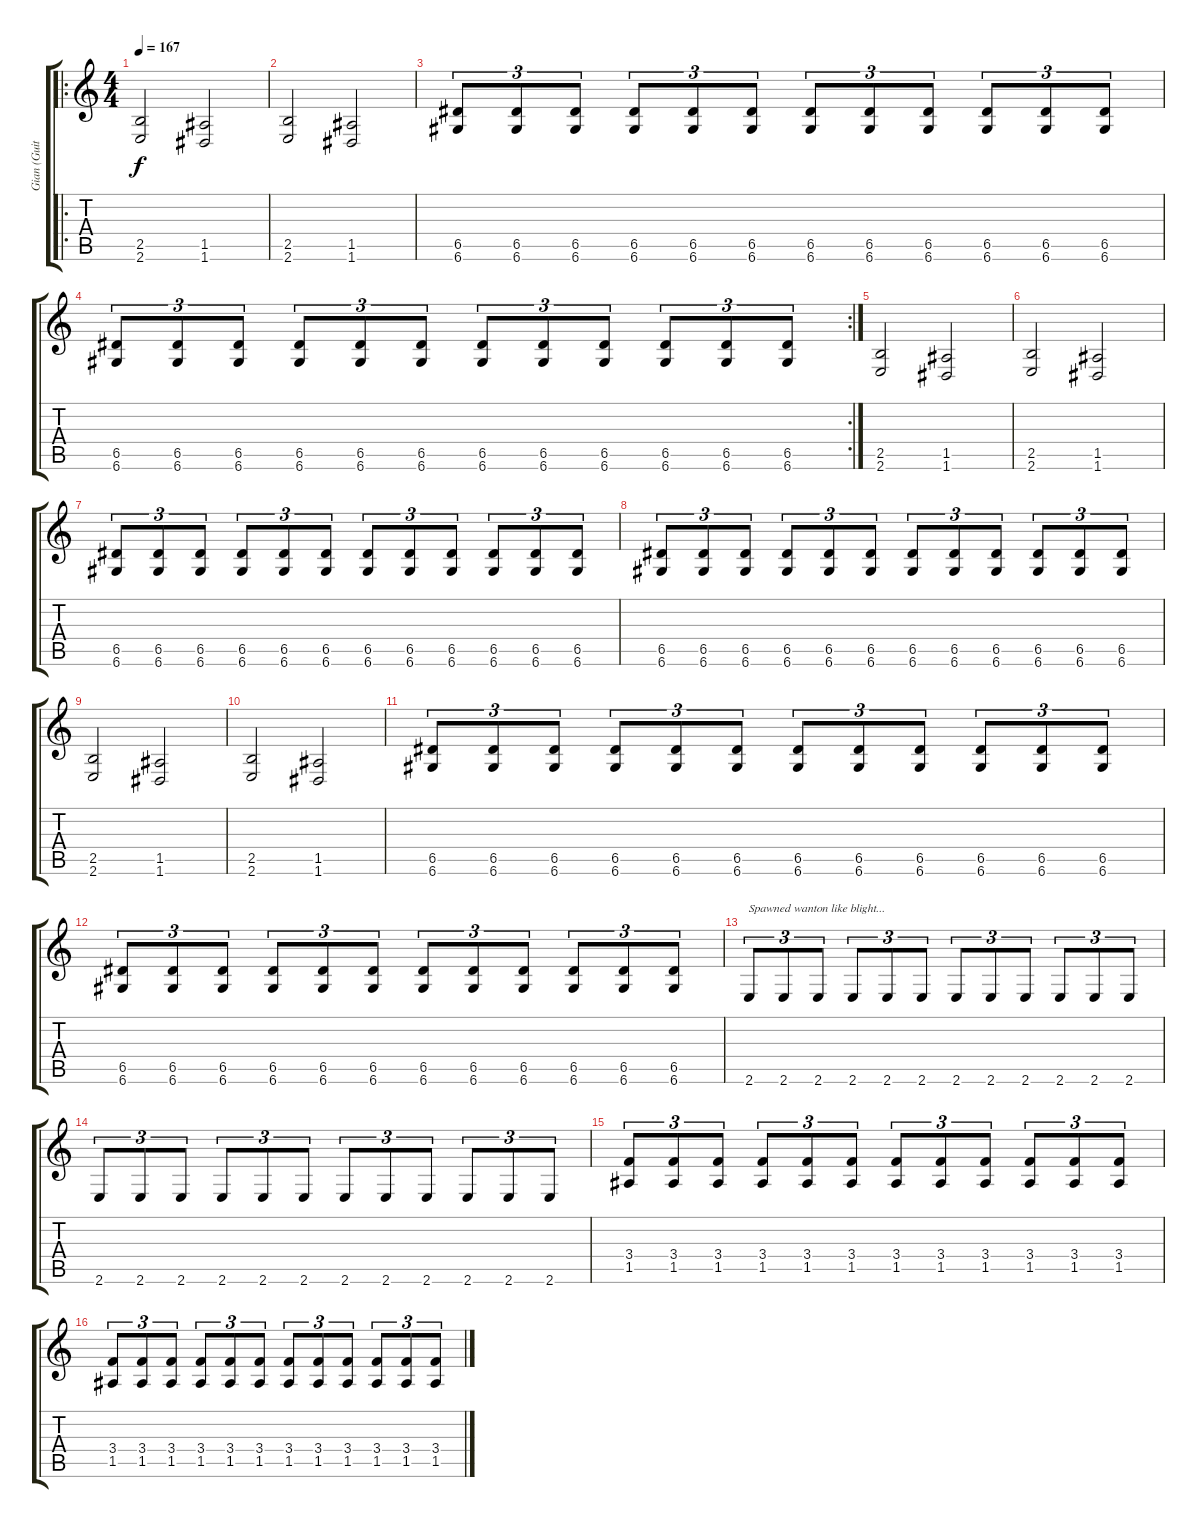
\track ("Gian (Guitar)" "Gian (Guit") {instrument overdrivenguitar}
\staff {score tabs}
\tuning (E4 B3 G3 D3 A2 D2) {hide}
\ro
\ts (4 4)
\tempo 167
\clef g2
\ks c
(2.5 2.6).2{dy f} (1.5 1.6).2 |
(2.5 2.6).2 (1.5 1.6).2 |
(6.5 6.6).8{tu (3 2)} (6.5 6.6).8{tu (3 2)} (6.5 6.6).8{tu (3 2)} (6.5 6.6).8{tu (3 2)} (6.5 6.6).8{tu (3 2)} (6.5 6.6).8{tu (3 2)} (6.5 6.6).8{tu (3 2)} (6.5 6.6).8{tu (3 2)} (6.5 6.6).8{tu (3 2)} (6.5 6.6).8{tu (3 2)} (6.5 6.6).8{tu (3 2)} (6.5 6.6).8{tu (3 2)} |
\rc 2
(6.5 6.6).8{tu (3 2)} (6.5 6.6).8{tu (3 2)} (6.5 6.6).8{tu (3 2)} (6.5 6.6).8{tu (3 2)} (6.5 6.6).8{tu (3 2)} (6.5 6.6).8{tu (3 2)} (6.5 6.6).8{tu (3 2)} (6.5 6.6).8{tu (3 2)} (6.5 6.6).8{tu (3 2)} (6.5 6.6).8{tu (3 2)} (6.5 6.6).8{tu (3 2)} (6.5 6.6).8{tu (3 2)} |
(2.5 2.6).2 (1.5 1.6).2 |
(2.5 2.6).2 (1.5 1.6).2 |
(6.5 6.6).8{tu (3 2)} (6.5 6.6).8{tu (3 2)} (6.5 6.6).8{tu (3 2)} (6.5 6.6).8{tu (3 2)} (6.5 6.6).8{tu (3 2)} (6.5 6.6).8{tu (3 2)} (6.5 6.6).8{tu (3 2)} (6.5 6.6).8{tu (3 2)} (6.5 6.6).8{tu (3 2)} (6.5 6.6).8{tu (3 2)} (6.5 6.6).8{tu (3 2)} (6.5 6.6).8{tu (3 2)} |
(6.5 6.6).8{tu (3 2)} (6.5 6.6).8{tu (3 2)} (6.5 6.6).8{tu (3 2)} (6.5 6.6).8{tu (3 2)} (6.5 6.6).8{tu (3 2)} (6.5 6.6).8{tu (3 2)} (6.5 6.6).8{tu (3 2)} (6.5 6.6).8{tu (3 2)} (6.5 6.6).8{tu (3 2)} (6.5 6.6).8{tu (3 2)} (6.5 6.6).8{tu (3 2)} (6.5 6.6).8{tu (3 2)} |
(2.5 2.6).2 (1.5 1.6).2 |
(2.5 2.6).2 (1.5 1.6).2 |
(6.5 6.6).8{tu (3 2)} (6.5 6.6).8{tu (3 2)} (6.5 6.6).8{tu (3 2)} (6.5 6.6).8{tu (3 2)} (6.5 6.6).8{tu (3 2)} (6.5 6.6).8{tu (3 2)} (6.5 6.6).8{tu (3 2)} (6.5 6.6).8{tu (3 2)} (6.5 6.6).8{tu (3 2)} (6.5 6.6).8{tu (3 2)} (6.5 6.6).8{tu (3 2)} (6.5 6.6).8{tu (3 2)} |
(6.5 6.6).8{tu (3 2)} (6.5 6.6).8{tu (3 2)} (6.5 6.6).8{tu (3 2)} (6.5 6.6).8{tu (3 2)} (6.5 6.6).8{tu (3 2)} (6.5 6.6).8{tu (3 2)} (6.5 6.6).8{tu (3 2)} (6.5 6.6).8{tu (3 2)} (6.5 6.6).8{tu (3 2)} (6.5 6.6).8{tu (3 2)} (6.5 6.6).8{tu (3 2)} (6.5 6.6).8{tu (3 2)} |
2.6.8{tu (3 2) txt "Spawned wanton like blight..."} 2.6.8{tu (3 2)} 2.6.8{tu (3 2)} 2.6.8{tu (3 2)} 2.6.8{tu (3 2)} 2.6.8{tu (3 2)} 2.6.8{tu (3 2)} 2.6.8{tu (3 2)} 2.6.8{tu (3 2)} 2.6.8{tu (3 2)} 2.6.8{tu (3 2)} 2.6.8{tu (3 2)} |
2.6.8{tu (3 2)} 2.6.8{tu (3 2)} 2.6.8{tu (3 2)} 2.6.8{tu (3 2)} 2.6.8{tu (3 2)} 2.6.8{tu (3 2)} 2.6.8{tu (3 2)} 2.6.8{tu (3 2)} 2.6.8{tu (3 2)} 2.6.8{tu (3 2)} 2.6.8{tu (3 2)} 2.6.8{tu (3 2)} |
(3.4 1.5).8{tu (3 2)} (3.4 1.5).8{tu (3 2)} (3.4 1.5).8{tu (3 2)} (3.4 1.5).8{tu (3 2)} (3.4 1.5).8{tu (3 2)} (3.4 1.5).8{tu (3 2)} (3.4 1.5).8{tu (3 2)} (3.4 1.5).8{tu (3 2)} (3.4 1.5).8{tu (3 2)} (3.4 1.5).8{tu (3 2)} (3.4 1.5).8{tu (3 2)} (3.4 1.5).8{tu (3 2)} |
(3.4 1.5).8{tu (3 2)} (3.4 1.5).8{tu (3 2)} (3.4 1.5).8{tu (3 2)} (3.4 1.5).8{tu (3 2)} (3.4 1.5).8{tu (3 2)} (3.4 1.5).8{tu (3 2)} (3.4 1.5).8{tu (3 2)} (3.4 1.5).8{tu (3 2)} (3.4 1.5).8{tu (3 2)} (3.4 1.5).8{tu (3 2)} (3.4 1.5).8{tu (3 2)} (3.4 1.5).8{tu (3 2)}
